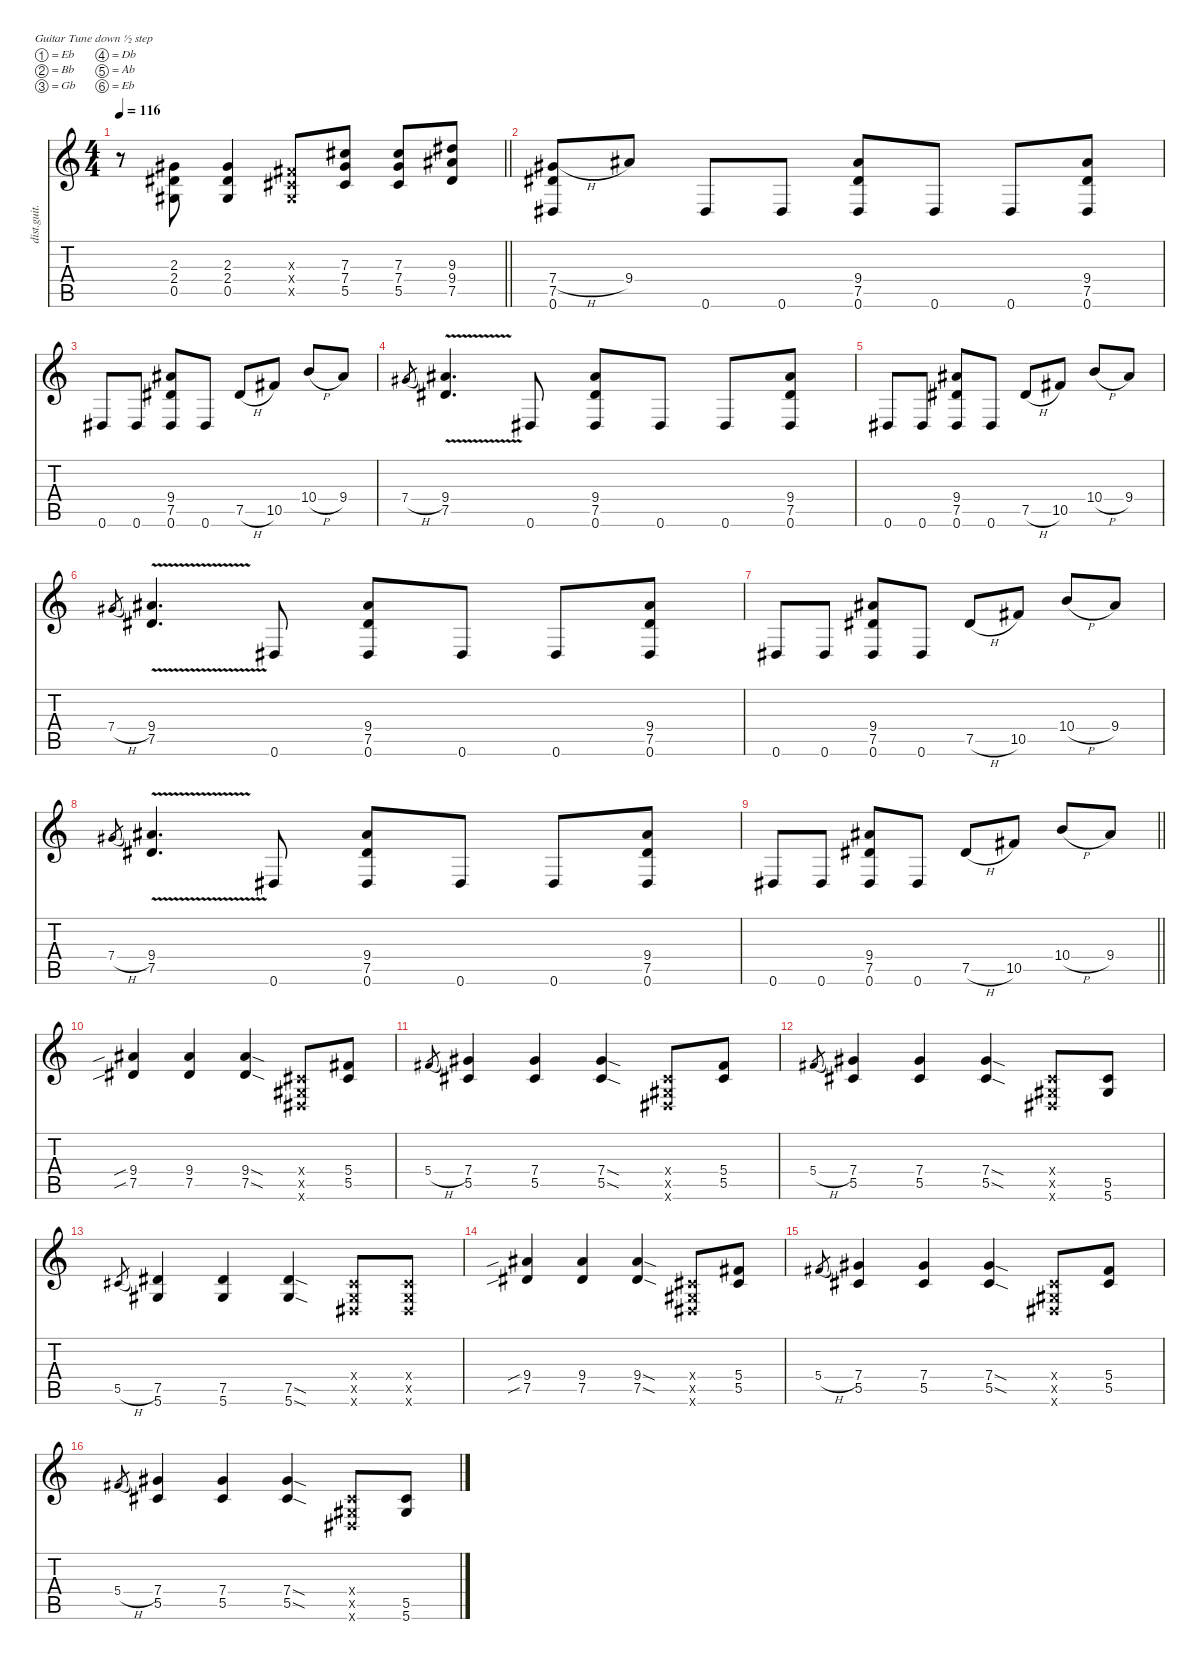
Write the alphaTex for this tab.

\defaultSystemsLayout 4
\hideDynamics
\bracketExtendMode nobrackets
\otherSystemsTrackNameOrientation horizontal
\track ("Guit 2" "dist.guit.") {instrument distortionguitar}
\staff {score tabs}
\tuning (Eb4 Bb3 Gb3 Db3 Ab2 Eb2)
\ts (4 4)
\tempo 116
\clef g2
\barLineRight lightlight
\ks c
r.8{dy f beam Down} (2.3{acc #} 2.4{acc #} 0.5{acc #}).8{beam Up} (2.3{acc #} 2.4{acc #} 0.5{acc #}).4{beam Up} (0.3{x acc #} 0.4{x acc #} 0.5{x acc #}).8{beam Up} (7.3{acc #} 7.4{acc #} 5.5{acc #}).8{beam Up} (7.3{acc #} 7.4{acc #} 5.5{acc #}).8{beam Up} (9.3{acc #} 9.4{acc #} 7.5{acc #}).8{beam Up} |
(7.4{h acc #} 7.5{acc #} 0.6{acc #}).8{beam Up} 9.4{acc #}.8{beam Up} 0.6{acc #}.8{beam Up} 0.6{acc #}.8{beam Up} (9.4{acc #} 7.5{acc #} 0.6{acc #}).8{beam Up} 0.6{acc #}.8{beam Up} 0.6{acc #}.8{beam Up} (9.4{acc #} 7.5{acc #} 0.6{acc #}).8{beam Up} |
0.6{acc #}.8{beam Up} 0.6{acc #}.8{beam Up} (9.4{acc #} 7.5{acc #} 0.6{acc #}).8{beam Up} 0.6{acc #}.8{beam Up} 7.5{h acc #}.8{beam Up} 10.5{acc #}.8{beam Up} 10.4{h}.8{beam Up} 9.4{acc #}.8{beam Up} |
7.4{h acc #}.8{gr dy mf beam Up} (9.4{v acc #} 7.5{v acc #}).4{d dy f beam Up} 0.6{acc #}.8{beam Up} (9.4{acc #} 7.5{acc #} 0.6{acc #}).8{beam Up} 0.6{acc #}.8{beam Up} 0.6{acc #}.8{beam Up} (9.4{acc #} 7.5{acc #} 0.6{acc #}).8{beam Up} |
0.6{acc #}.8{beam Up} 0.6{acc #}.8{beam Up} (9.4{acc #} 7.5{acc #} 0.6{acc #}).8{beam Up} 0.6{acc #}.8{beam Up} 7.5{h acc #}.8{beam Up} 10.5{acc #}.8{beam Up} 10.4{h}.8{beam Up} 9.4{acc #}.8{beam Up} |
7.4{h acc #}.8{gr dy mf beam Up} (9.4{v acc #} 7.5{v acc #}).4{d dy f beam Up} 0.6{acc #}.8{beam Up} (9.4{acc #} 7.5{acc #} 0.6{acc #}).8{beam Up} 0.6{acc #}.8{beam Up} 0.6{acc #}.8{beam Up} (9.4{acc #} 7.5{acc #} 0.6{acc #}).8{beam Up} |
0.6{acc #}.8{beam Up} 0.6{acc #}.8{beam Up} (9.4{acc #} 7.5{acc #} 0.6{acc #}).8{beam Up} 0.6{acc #}.8{beam Up} 7.5{h acc #}.8{beam Up} 10.5{acc #}.8{beam Up} 10.4{h}.8{beam Up} 9.4{acc #}.8{beam Up} |
7.4{h acc #}.8{gr dy mf beam Up} (9.4{v acc #} 7.5{v acc #}).4{d dy f beam Up} 0.6{acc #}.8{beam Up} (9.4{acc #} 7.5{acc #} 0.6{acc #}).8{beam Up} 0.6{acc #}.8{beam Up} 0.6{acc #}.8{beam Up} (9.4{acc #} 7.5{acc #} 0.6{acc #}).8{beam Up} |
\barLineRight lightlight
0.6{acc #}.8{beam Up} 0.6{acc #}.8{beam Up} (9.4{acc #} 7.5{acc #} 0.6{acc #}).8{beam Up} 0.6{acc #}.8{beam Up} 7.5{h acc #}.8{beam Up} 10.5{acc #}.8{beam Up} 10.4{h}.8{beam Up} 9.4{acc #}.8{beam Up} |
(9.4{sib acc #} 7.5{sib acc #}).4{beam Up} (9.4{acc #} 7.5{acc #}).4{beam Up} (9.4{sod acc #} 7.5{sod acc #}).4{beam Up} (0.4{x acc #} 0.5{x acc #} 0.6{x acc #}).8{beam Up} (5.4{acc #} 5.5{acc #}).8{beam Up} |
5.4{h acc #}.8{gr dy mf beam Up} (7.4{acc #} 5.5{acc #}).4{dy f beam Up} (7.4{acc #} 5.5{acc #}).4{beam Up} (7.4{sod acc #} 5.5{sod acc #}).4{beam Up} (0.4{x acc #} 0.5{x acc #} 0.6{x acc #}).8{beam Up} (5.4{acc #} 5.5{acc #}).8{beam Up} |
5.4{h acc #}.8{gr dy mf beam Up} (7.4{acc #} 5.5{acc #}).4{dy f beam Up} (7.4{acc #} 5.5{acc #}).4{beam Up} (7.4{sod acc #} 5.5{sod acc #}).4{beam Up} (0.4{x acc #} 0.5{x acc #} 0.6{x acc #}).8{beam Up} (5.5{acc #} 5.6{acc #}).8{beam Up} |
5.5{h acc #}.8{gr dy mf beam Up} (7.5{acc #} 5.6{acc #}).4{dy f beam Up} (7.5{acc #} 5.6{acc #}).4{beam Up} (7.5{sod acc #} 5.6{sod acc #}).4{beam Up} (0.4{x acc #} 0.5{x acc #} 0.6{x acc #}).8{beam Up} (0.4{x acc #} 0.5{x acc #} 0.6{x acc #}).8{beam Up} |
(9.4{sib acc #} 7.5{sib acc #}).4{beam Up} (9.4{acc #} 7.5{acc #}).4{beam Up} (9.4{sod acc #} 7.5{sod acc #}).4{beam Up} (0.4{x acc #} 0.5{x acc #} 0.6{x acc #}).8{beam Up} (5.4{acc #} 5.5{acc #}).8{beam Up} |
5.4{h acc #}.8{gr dy mf beam Up} (7.4{acc #} 5.5{acc #}).4{dy f beam Up} (7.4{acc #} 5.5{acc #}).4{beam Up} (7.4{sod acc #} 5.5{sod acc #}).4{beam Up} (0.4{x acc #} 0.5{x acc #} 0.6{x acc #}).8{beam Up} (5.4{acc #} 5.5{acc #}).8{beam Up} |
5.4{h acc #}.8{gr dy mf beam Up} (7.4{acc #} 5.5{acc #}).4{dy f beam Up} (7.4{acc #} 5.5{acc #}).4{beam Up} (7.4{sod acc #} 5.5{sod acc #}).4{beam Up} (0.4{x acc #} 0.5{x acc #} 0.6{x acc #}).8{beam Up} (5.5{acc #} 5.6{acc #}).8{beam Up}
